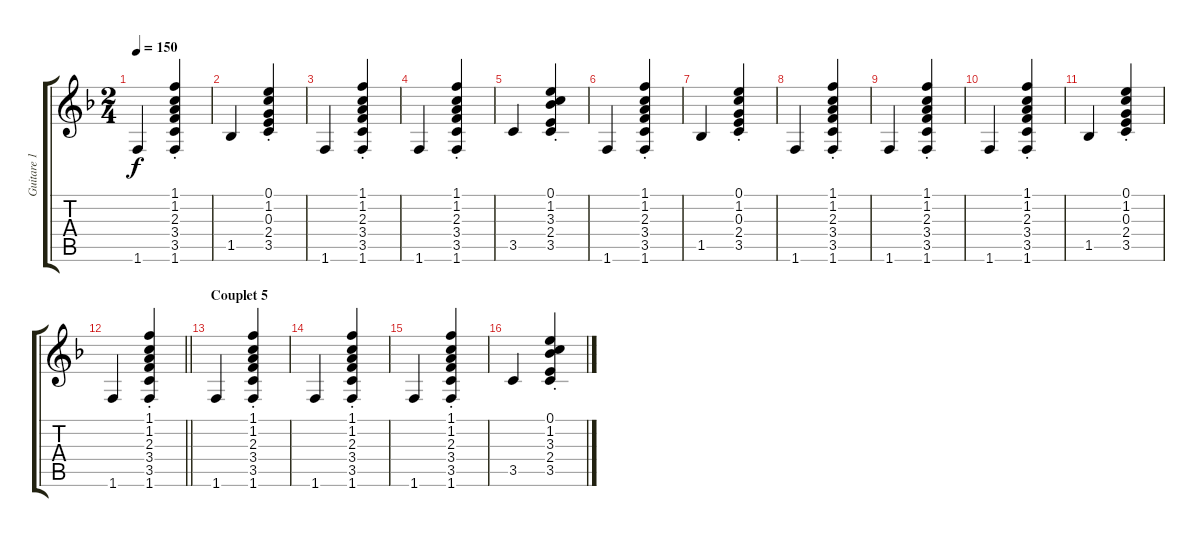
\track ("Guitare 1" "Guitare 1") {instrument acousticguitarsteel}
\staff {score tabs}
\tuning (E4 B3 G3 D3 A2 E2) {hide}
\ts (2 4)
\tempo 150
\clef g2
\ks f
1.6.4{dy f} (1.1{st} 1.2{st} 2.3{st} 3.4{st} 3.5{st} 1.6{st}).4 |
1.5.4 (0.1{st} 1.2{st} 0.3{st} 2.4{st} 3.5{st}).4 |
1.6.4 (1.1{st} 1.2{st} 2.3{st} 3.4{st} 3.5{st} 1.6{st}).4 |
1.6.4 (1.1{st} 1.2{st} 2.3{st} 3.4{st} 3.5{st} 1.6{st}).4 |
3.5.4 (0.1{st} 1.2{st} 3.3{st} 2.4{st} 3.5{st}).4 |
1.6.4 (1.1{st} 1.2{st} 2.3{st} 3.4{st} 3.5{st} 1.6{st}).4 |
1.5.4 (0.1{st} 1.2{st} 0.3{st} 2.4{st} 3.5{st}).4 |
1.6.4 (1.1{st} 1.2{st} 2.3{st} 3.4{st} 3.5{st} 1.6{st}).4 |
1.6.4 (1.1{st} 1.2{st} 2.3{st} 3.4{st} 3.5{st} 1.6{st}).4 |
1.6.4 (1.1{st} 1.2{st} 2.3{st} 3.4{st} 3.5{st} 1.6{st}).4 |
1.5.4 (0.1{st} 1.2{st} 0.3{st} 2.4{st} 3.5{st}).4 |
\barLineRight lightlight
1.6.4 (1.1{st} 1.2{st} 2.3{st} 3.4{st} 3.5{st} 1.6{st}).4 |
\section ("" "Couplet 5")
1.6.4 (1.1{st} 1.2{st} 2.3{st} 3.4{st} 3.5{st} 1.6{st}).4 |
1.6.4 (1.1{st} 1.2{st} 2.3{st} 3.4{st} 3.5{st} 1.6{st}).4 |
1.6.4 (1.1{st} 1.2{st} 2.3{st} 3.4{st} 3.5{st} 1.6{st}).4 |
3.5.4 (0.1{st} 1.2{st} 3.3{st} 2.4{st} 3.5{st}).4
